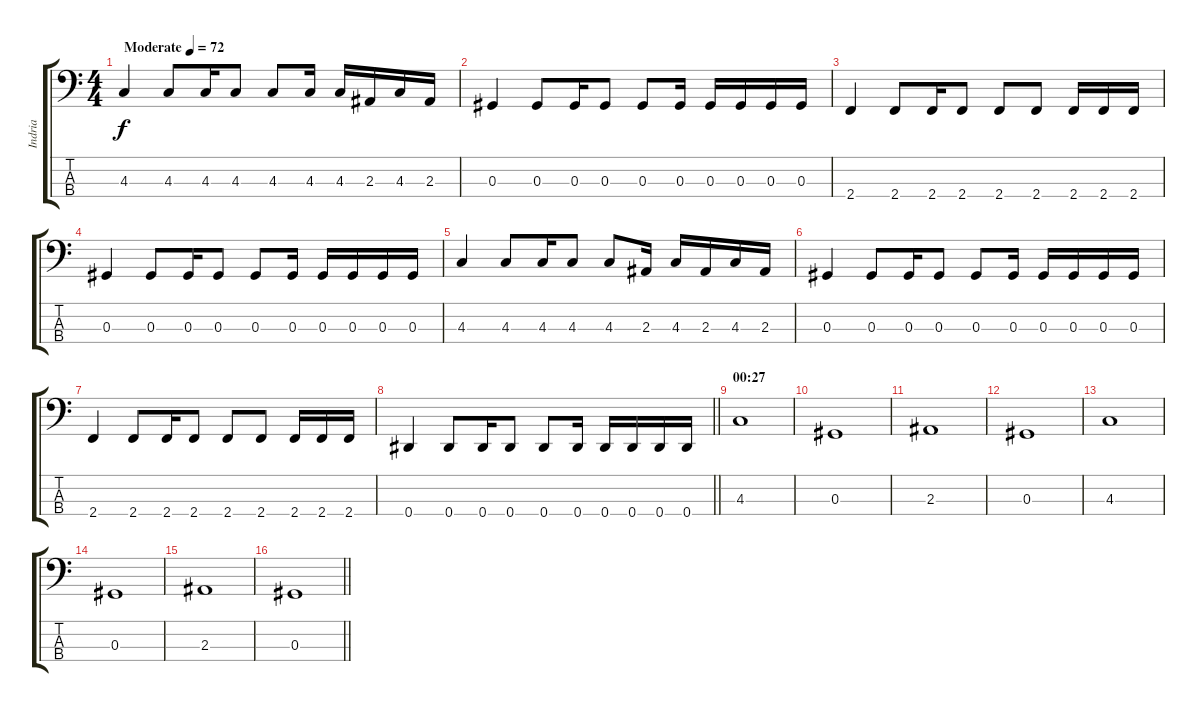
\track ("Indria" "Indria") {instrument electricbassfinger}
\staff {score tabs}
\tuning (Gb2 Db2 Ab1 Eb1) {hide}
\ts (4 4)
\tempo (72 "Moderate")
\clef f4
\ks c
4.3.4{dy f instrument electricbassfinger} 4.3.8 4.3.16 4.3.8 4.3.8 4.3.16 4.3.16 2.3.16 4.3.16 2.3.16 |
0.3.4 0.3.8 0.3.16 0.3.8 0.3.8 0.3.16 0.3.16 0.3.16 0.3.16 0.3.16 |
2.4.4 2.4.8 2.4.16 2.4.8 2.4.8 2.4.8 2.4.16 2.4.16 2.4.16 |
0.3.4 0.3.8 0.3.16 0.3.8 0.3.8 0.3.16 0.3.16 0.3.16 0.3.16 0.3.16 |
4.3.4 4.3.8 4.3.16 4.3.8 4.3.8 2.3.16 4.3.16 2.3.16 4.3.16 2.3.16 |
0.3.4 0.3.8 0.3.16 0.3.8 0.3.8 0.3.16 0.3.16 0.3.16 0.3.16 0.3.16 |
2.4.4 2.4.8 2.4.16 2.4.8 2.4.8 2.4.8 2.4.16 2.4.16 2.4.16 |
\barLineRight lightlight
0.4.4 0.4.8 0.4.16 0.4.8 0.4.8 0.4.16 0.4.16 0.4.16 0.4.16 0.4.16 |
\section ("" "00:27")
4.3.1 |
0.3.1 |
2.3.1 |
0.3.1 |
4.3.1 |
0.3.1 |
2.3.1 |
\barLineRight lightlight
0.3.1
